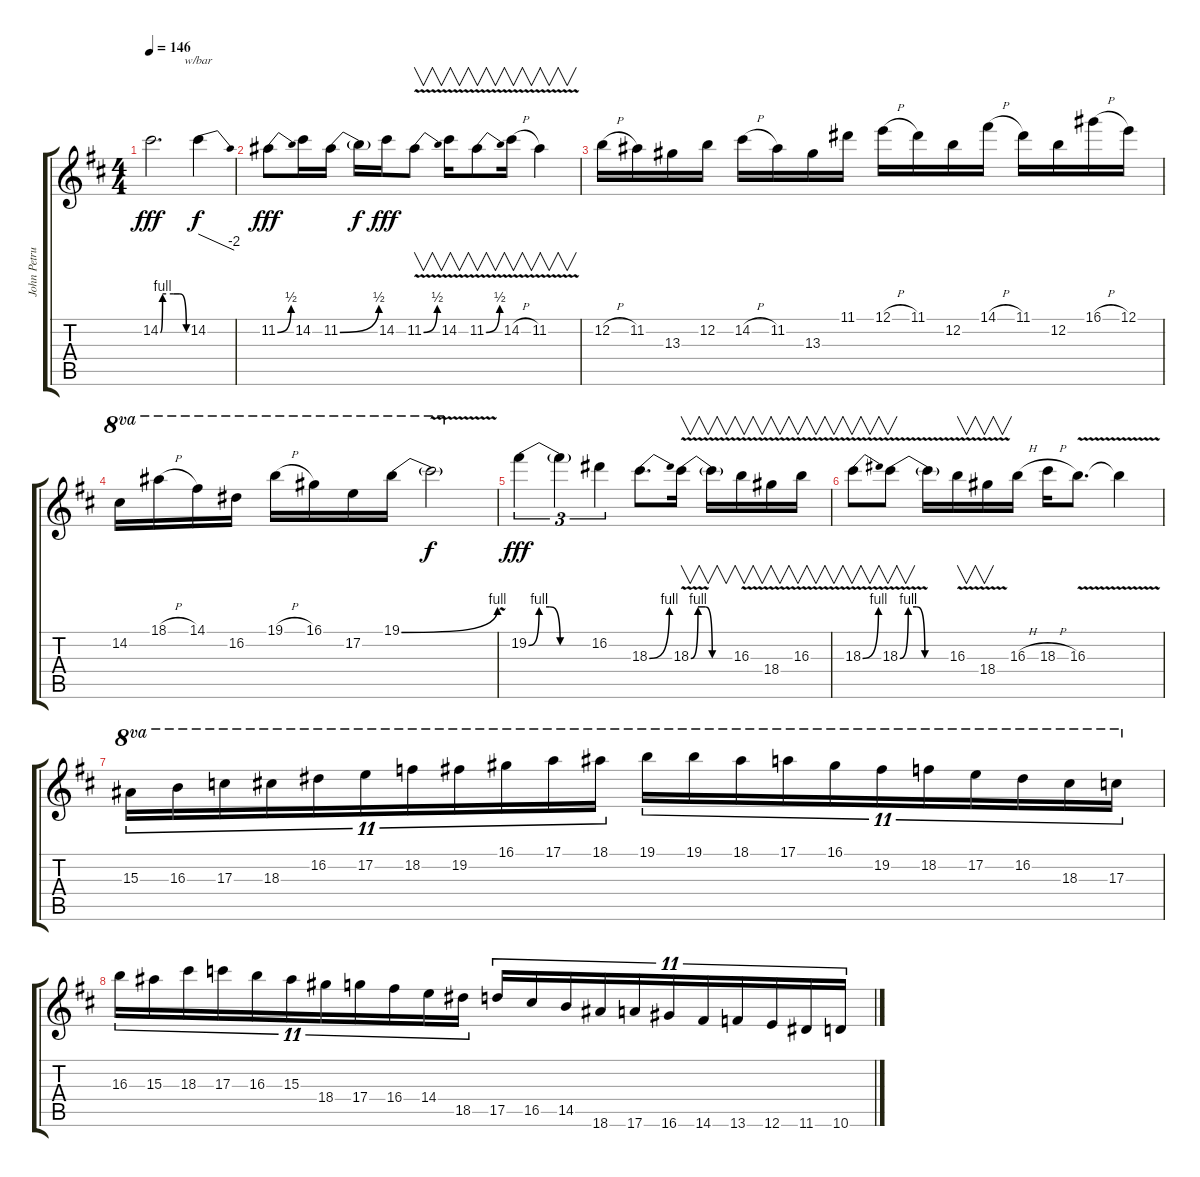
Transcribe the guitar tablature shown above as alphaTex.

\track ("John Petrucci Lead Guitar" "John Petru") {instrument distortionguitar}
\staff {score tabs}
\tuning (E4 B3 G3 D3 A2 E2) {hide}
\ts (4 4)
\tempo 146
\clef g2
\ks bminor
14.2{be (custom 0 0 5 4 30 4 45 4 60 0)}.2{d dy fff} 14.2.4{tbe (dive default 0 0 60 -8) dy f} |
11.2{be (bend 0 0 60 2)}.8{dy fff} 14.2.16 11.2{be (bend 0 0 60 2)}.16 11.2{t}.16{dy f} 14.2.16{dy fff} 11.2{be (bend 0 0 60 2) v}.8{v} 14.2{v}.16{v} 11.2{be (bend 0 0 60 2) v}.8{v} 14.2{v h}.16{v} 11.2{v}.4{v} |
12.2{h}.16 11.2.16 13.3.16 12.2.16 14.2{h}.16 11.2.16 13.3.16 11.1.16 12.1{h}.16 11.1.16 12.2.16 14.1{h}.16 11.1.16 12.2.16 16.1{h}.16 12.1.16 |
14.2.16{ot 8va} 18.1{h}.16{ot 8va} 14.1.16{ot 8va} 16.2.16{ot 8va} 19.1{h}.16{ot 8va} 16.1.16{ot 8va} 17.2.16{ot 8va} 19.1{be (bend 0 0 60 4)}.16{ot 8va} 19.1{v t}.2{ot 8va dy f} |
19.2{be (custom 0 0 10 4 20 4 30 0 60 0)}.4{tu (3 2) dy fff} 19.2{t}.4{tu (3 2)} 16.2.4{tu (3 2)} 18.3{be (bend 0 0 60 4)}.8{d} 18.3{be (custom 0 0 10 4 20 4 30 0 60 0) v}.16{v} 18.3{t}.16{v} 16.3{v}.16{v} 18.4{v}.16{v} 16.3{v}.16{v} |
18.3{be (bend 0 0 60 4) v}.8{v} 18.3{be (custom 0 0 10 4 20 4 30 0 60 0) v}.8{v} 18.3{t}.16 16.3{v}.16{v} 18.4{v}.16{v} 16.3{h}.16 18.3{h}.16 16.3{v}.8{d} 16.3{t}.4 |
15.3.16{tu (11 8) ot 8va} 16.3.16{tu (11 8) ot 8va} 17.3.16{tu (11 8) ot 8va} 18.3.16{tu (11 8) ot 8va} 16.2.16{tu (11 8) ot 8va} 17.2.16{tu (11 8) ot 8va} 18.2.16{tu (11 8) ot 8va} 19.2.16{tu (11 8) ot 8va} 16.1.16{tu (11 8) ot 8va} 17.1.16{tu (11 8) ot 8va} 18.1.16{tu (11 8) ot 8va} 19.1.16{tu (11 8) ot 8va} 19.1.16{tu (11 8) ot 8va} 18.1.16{tu (11 8) ot 8va} 17.1.16{tu (11 8) ot 8va} 16.1.16{tu (11 8) ot 8va} 19.2.16{tu (11 8) ot 8va} 18.2.16{tu (11 8) ot 8va} 17.2.16{tu (11 8) ot 8va} 16.2.16{tu (11 8) ot 8va} 18.3.16{tu (11 8) ot 8va} 17.3.16{tu (11 8) ot 8va} |
16.3.16{tu (11 8)} 15.3.16{tu (11 8)} 18.3.16{tu (11 8)} 17.3.16{tu (11 8)} 16.3.16{tu (11 8)} 15.3.16{tu (11 8)} 18.4.16{tu (11 8)} 17.4.16{tu (11 8)} 16.4.16{tu (11 8)} 14.4.16{tu (11 8)} 18.5.16{tu (11 8)} 17.5.16{tu (11 8)} 16.5.16{tu (11 8)} 14.5.16{tu (11 8)} 18.6.16{tu (11 8)} 17.6.16{tu (11 8)} 16.6.16{tu (11 8)} 14.6.16{tu (11 8)} 13.6.16{tu (11 8)} 12.6.16{tu (11 8)} 11.6.16{tu (11 8)} 10.6.16{tu (11 8)}
